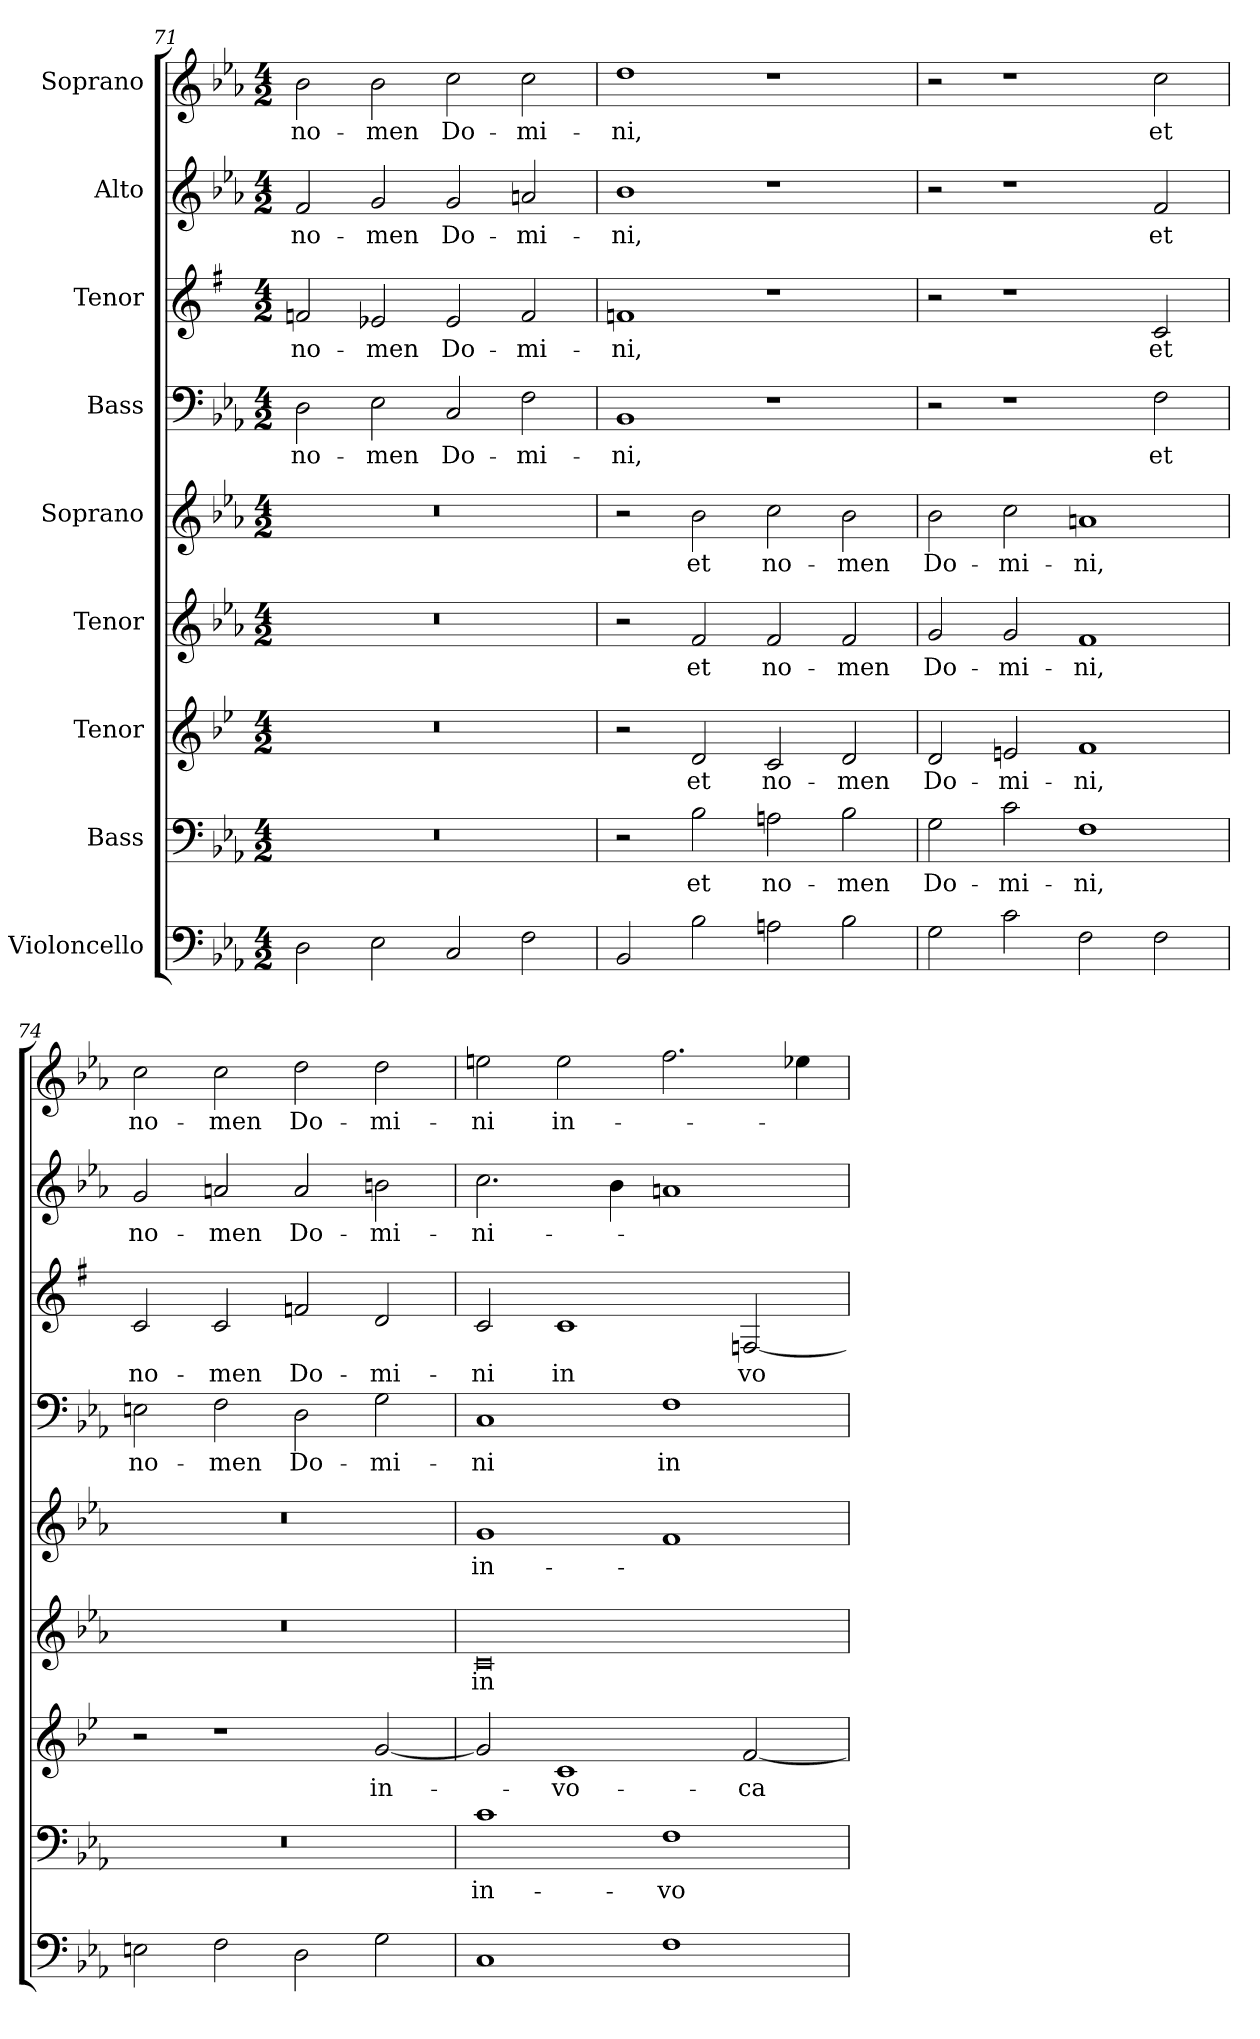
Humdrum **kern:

**kern	**kern	**text	**kern	**text	**kern	**text	**kern	**text	**kern	**text	**kern	**text	**kern	**text	**kern	**text
*part9	*part8	*part8	*part7	*part7	*part6	*part6	*part5	*part5	*part4	*part4	*part3	*part3	*part2	*part2	*part1	*part1
*staff9	*staff8	*staff8	*staff7	*staff7	*staff6	*staff6	*staff5	*staff5	*staff4	*staff4	*staff3	*staff3	*staff2	*staff2	*staff1	*staff1
*I"Violoncello	*I"Bass	*	*I"Tenor	*	*I"Tenor	*	*I"Soprano	*	*I"Bass	*	*I"Tenor	*	*I"Alto	*	*I"Soprano	*
*clefF4	*clefF4	*	*clefG2	*	*clefG2	*	*clefG2	*	*clefF4	*	*clefG2	*	*clefG2	*	*clefG2	*
*k[b-e-a-]	*k[b-e-a-]	*	*k[b-e-]	*	*k[b-e-a-]	*	*k[b-e-a-]	*	*k[b-e-a-]	*	*k[f#]	*	*k[b-e-a-]	*	*k[b-e-a-]	*
*M4/2	*M4/2	*	*M4/2	*	*M4/2	*	*M4/2	*	*M4/2	*	*M4/2	*	*M4/2	*	*M4/2	*
=71	=71	=71	=71	=71	=71	=71	=71	=71	=71	=71	=71	=71	=71	=71	=71	=71
!	!	!	!	!	!	!	!	!	!	!LO:LY:b	!	!LO:LY:b	!	!LO:LY:b	!	!LO:LY:b
2D\	0r	.	0r	.	0r	.	0r	.	2D\	no-	2fn/	no-	2f/	no-	2b-\	no-
!	!	!	!	!	!	!	!	!	!	!LO:LY:b	!	!LO:LY:b	!	!LO:LY:b	!	!LO:LY:b
2E-\	.	.	.	.	.	.	.	.	2E-\	-men	2e-X/	-men	2g/	-men	2b-\	-men
!	!	!	!	!	!	!	!	!	!	!LO:LY:b	!	!LO:LY:b	!	!LO:LY:b	!	!LO:LY:b
2C/	.	.	.	.	.	.	.	.	2C/	Do-	2e-/	Do-	2g/	Do-	2cc\	Do-
!	!	!	!	!	!	!	!	!	!	!LO:LY:b	!	!LO:LY:b	!	!LO:LY:b	!	!LO:LY:b
2F\	.	.	.	.	.	.	.	.	2F\	-mi-	2f/	-mi-	2an/	-mi-	2cc\	-mi-
=72	=72	=72	=72	=72	=72	=72	=72	=72	=72	=72	=72	=72	=72	=72	=72	=72
!	!	!	!	!	!	!	!	!	!	!LO:LY:b	!	!LO:LY:b	!	!LO:LY:b	!	!LO:LY:b
2BB-/	2r	.	2r	.	2r	.	2r	.	1BB-	-ni,	1fn	-ni,	1b-	-ni,	1dd	-ni,
!	!	!LO:LY:b	!	!LO:LY:b	!	!LO:LY:b	!	!LO:LY:b	!	!	!	!	!	!	!	!
2B-\	2B-\	et	2d/	et	2f/	et	2b-\	et	.	.	.	.	.	.	.	.
!	!	!LO:LY:b	!	!LO:LY:b	!	!LO:LY:b	!	!LO:LY:b	!	!	!	!	!	!	!	!
2An\	2An\	no-	2c/	no-	2f/	no-	2cc\	no-	1r	.	1r	.	1r	.	1r	.
!	!	!LO:LY:b	!	!LO:LY:b	!	!LO:LY:b	!	!LO:LY:b	!	!	!	!	!	!	!	!
2B-\	2B-\	-men	2d/	-men	2f/	-men	2b-\	-men	.	.	.	.	.	.	.	.
=73	=73	=73	=73	=73	=73	=73	=73	=73	=73	=73	=73	=73	=73	=73	=73	=73
!	!	!LO:LY:b	!	!LO:LY:b	!	!LO:LY:b	!	!LO:LY:b	!	!	!	!	!	!	!	!
2G\	2G\	Do-	2d/	Do-	2g/	Do-	2b-\	Do-	2r	.	2r	.	2r	.	2r	.
!	!	!LO:LY:b	!	!LO:LY:b	!	!LO:LY:b	!	!LO:LY:b	!	!	!	!	!	!	!	!
2c\	2c\	-mi-	2en/	-mi-	2g/	-mi-	2cc\	-mi-	1r	.	1r	.	1r	.	1r	.
!	!	!LO:LY:b	!	!LO:LY:b	!	!LO:LY:b	!	!LO:LY:b	!	!	!	!	!	!	!	!
2F\	1F	-ni,	1f	-ni,	1f	-ni,	1an	-ni,	.	.	.	.	.	.	.	.
!	!	!	!	!	!	!	!	!	!	!LO:LY:b	!	!LO:LY:b	!	!LO:LY:b	!	!LO:LY:b
2F\	.	.	.	.	.	.	.	.	2F\	et	2c/	et	2f/	et	2cc\	et
=74	=74	=74	=74	=74	=74	=74	=74	=74	=74	=74	=74	=74	=74	=74	=74	=74
!	!	!	!	!	!	!	!	!	!	!LO:LY:b	!	!LO:LY:b	!	!LO:LY:b	!	!LO:LY:b
2En\	0r	.	2r	.	0r	.	0r	.	2En\	no-	2c/	no-	2g/	no-	2cc\	no-
!	!	!	!	!	!	!	!	!	!	!LO:LY:b	!	!LO:LY:b	!	!LO:LY:b	!	!LO:LY:b
2F\	.	.	1r	.	.	.	.	.	2F\	-men	2c/	-men	2an/	-men	2cc\	-men
!	!	!	!	!	!	!	!	!	!	!LO:LY:b	!	!LO:LY:b	!	!LO:LY:b	!	!LO:LY:b
2D\	.	.	.	.	.	.	.	.	2D\	Do-	2fn/	Do-	2a/	Do-	2dd\	Do-
!	!	!	!	!LO:LY:b	!	!	!	!	!	!LO:LY:b	!	!LO:LY:b	!	!LO:LY:b	!	!LO:LY:b
2G\	.	.	[2g/	in-	.	.	.	.	2G\	-mi-	2d/	-mi-	2bn\	-mi-	2dd\	-mi-
!!LO:PB:g=z
=75	=75	=75	=75	=75	=75	=75	=75	=75	=75	=75	=75	=75	=75	=75	=75	=75
!	!	!LO:LY:b	!	!	!	!LO:LY:b	!	!LO:LY:b	!	!LO:LY:b	!	!LO:LY:b	!	!LO:LY:b	!	!LO:LY:b
1C	1c	in-	2g/]	.	0c	in-	1g	in-	1C	-ni	2c/	-ni	2.cc\	-ni-	2een\	-ni
!	!	!	!	!LO:LY:b	!	!	!	!	!	!	!	!LO:LY:b	!	!	!	!LO:LY:b
.	.	.	1c	-vo-	.	.	.	.	.	.	1c	in	.	.	2ee\	in-
.	.	.	.	.	.	.	.	.	.	.	.	.	4b-\	.	.	.
!	!	!LO:LY:b	!	!	!	!	!	!	!	!LO:LY:b	!	!	!	!	!	!
1F	1F	-vo-	.	.	.	.	1f	.	1F	in-	.	.	1an	.	2.ff\	.
!	!	!	!	!LO:LY:b	!	!	!	!	!	!	!	!LO:LY:b	!	!	!	!
.	.	.	[2f/	-ca-	.	.	.	.	.	.	[2Fn/	vo-	.	.	.	.
.	.	.	.	.	.	.	.	.	.	.	.	.	.	.	4ee-X\	.
=	=	=	=	=	=	=	=	=	=	=	=	=	=	=	=	=
*-	*-	*-	*-	*-	*-	*-	*-	*-	*-	*-	*-	*-	*-	*-	*-	*-
